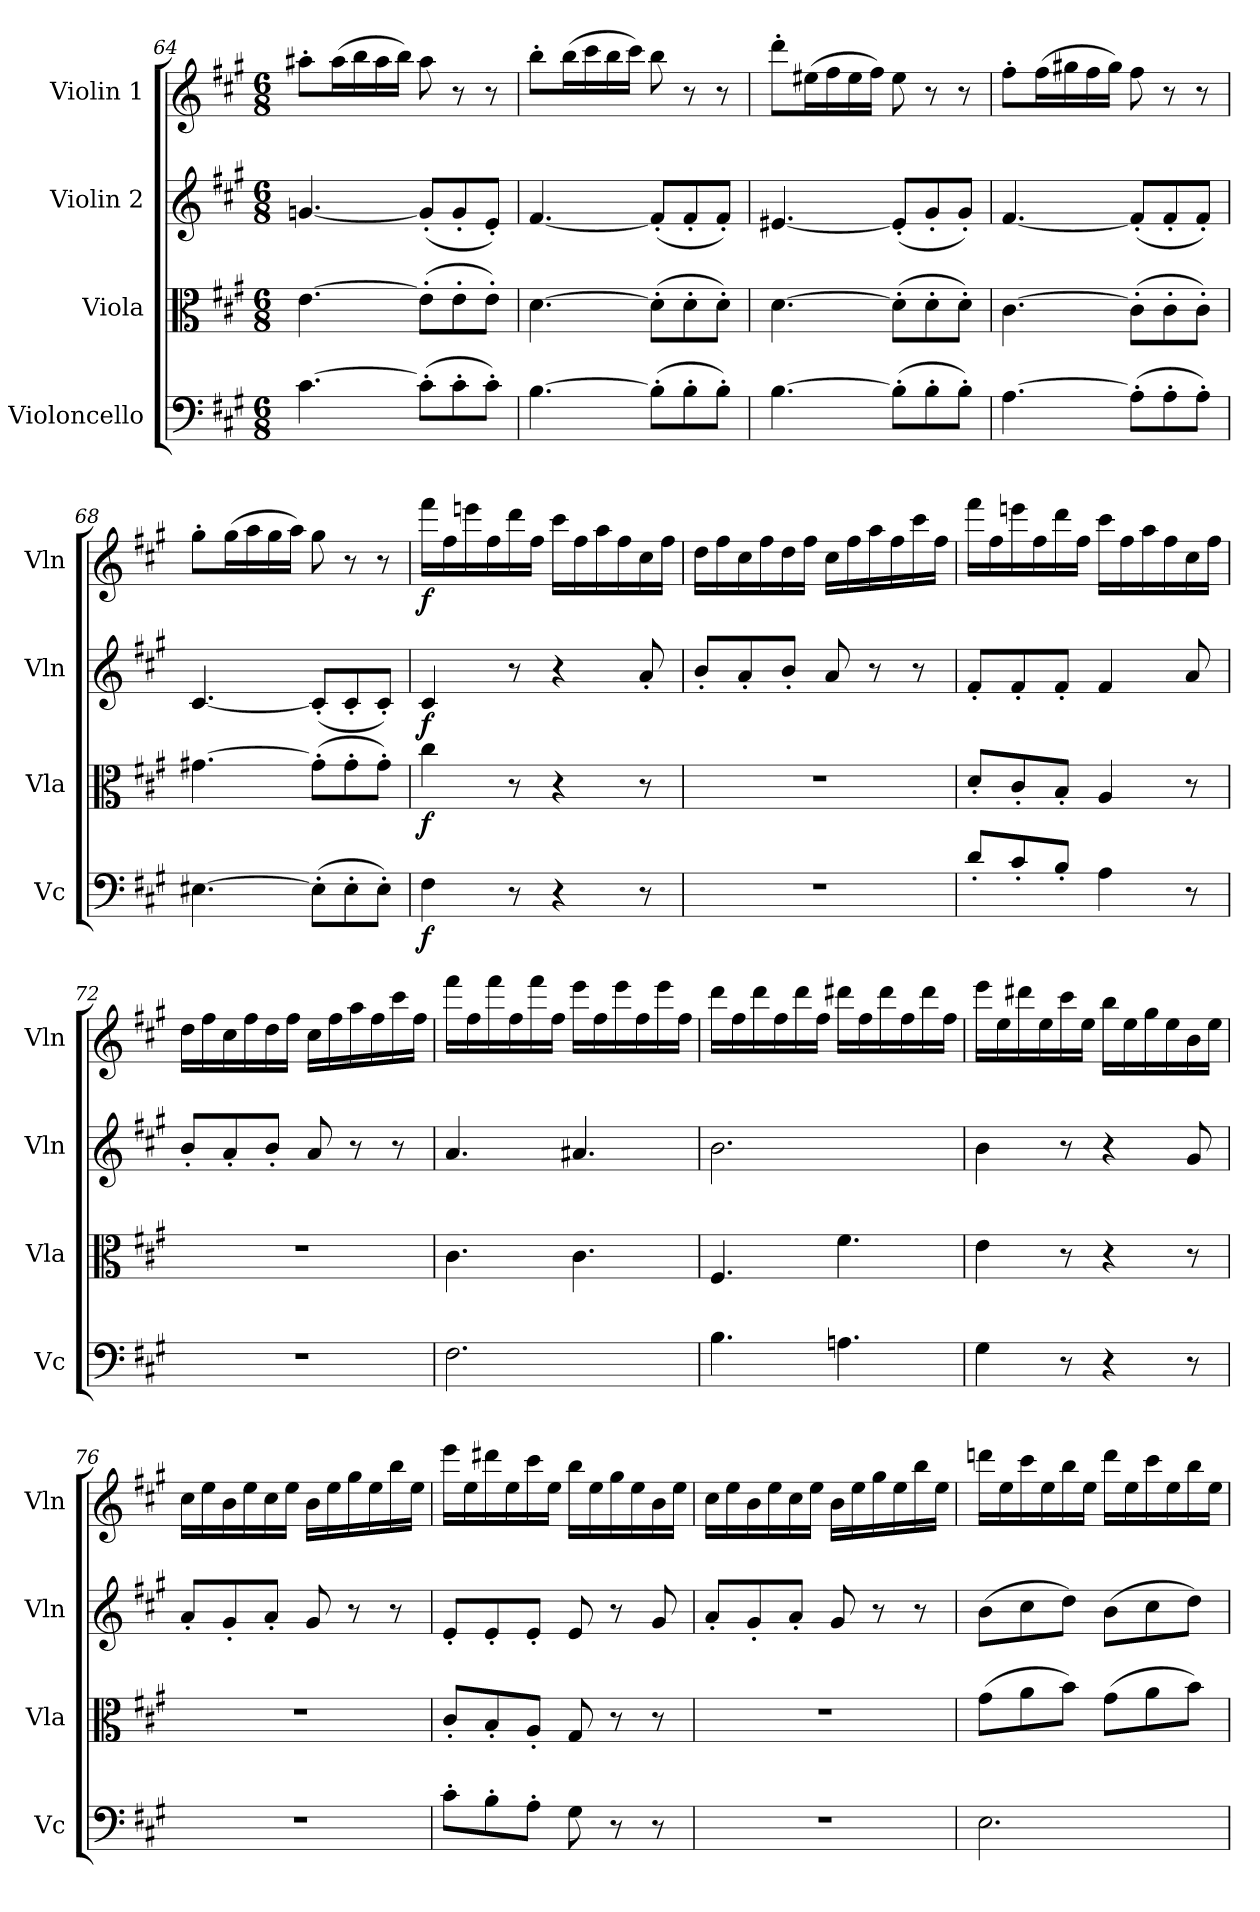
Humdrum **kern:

**kern	**dynam	**kern	**dynam	**kern	**dynam	**kern	**dynam
*part4	*part4	*part3	*part3	*part2	*part2	*part1	*part1
*staff4	*staff4	*staff3	*staff3	*staff2	*staff2	*staff1	*staff1
*I"Violoncello	*	*I"Viola	*	*I"Violin 2	*	*I"Violin 1	*
*I'Vc	*	*I'Vla	*	*I'Vln	*	*I'Vln	*
*clefF4	*	*clefC3	*	*clefG2	*	*clefG2	*
*k[f#c#g#]	*	*k[f#c#g#]	*	*k[f#c#g#]	*	*k[f#c#g#]	*
*M6/8	*	*M6/8	*	*M6/8	*	*M6/8	*
=64	=64	=64	=64	=64	=64	=64	=64
[4.c#\	.	[4.e\	.	[4.gn/	.	8aa#X'\L	.
.	.	.	.	.	.	(16aa#\L	.
.	.	.	.	.	.	16bb\	.
.	.	.	.	.	.	16aa#\	.
.	.	.	.	.	.	16bb\JJ)	.
(8c#'\L]	.	(8e'\L]	.	(8g'/L]	.	8aa#\	.
8c#'\	.	8e'\	.	8g'/	.	8r	.
8c#'\J)	.	8e'\J)	.	8e'/J)	.	8r	.
!!LO:LB:g=z
=65	=65	=65	=65	=65	=65	=65	=65
[4.B\	.	[4.d\	.	[4.f#/	.	8bb'\L	.
.	.	.	.	.	.	(16bb\L	.
.	.	.	.	.	.	16ccc#\	.
.	.	.	.	.	.	16bb\	.
.	.	.	.	.	.	16ccc#\JJ)	.
(8B'\L]	.	(8d'\L]	.	(8f#'/L]	.	8bb\	.
8B'\	.	8d'\	.	8f#'/	.	8r	.
8B'\J)	.	8d'\J)	.	8f#'/J)	.	8r	.
=66	=66	=66	=66	=66	=66	=66	=66
[4.B\	.	[4.d\	.	[4.e#X/	.	8ddd'\L	.
.	.	.	.	.	.	(16ee#X\L	.
.	.	.	.	.	.	16ff#\	.
.	.	.	.	.	.	16ee#\	.
.	.	.	.	.	.	16ff#\JJ)	.
(8B'\L]	.	(8d'\L]	.	(8e#'/L]	.	8ee#\	.
8B'\	.	8d'\	.	8g#'/	.	8r	.
8B'\J)	.	8d'\J)	.	8g#'/J)	.	8r	.
=67	=67	=67	=67	=67	=67	=67	=67
[4.A\	.	[4.c#\	.	[4.f#/	.	8ff#'\L	.
.	.	.	.	.	.	(16ff#\L	.
.	.	.	.	.	.	16gg#X\	.
.	.	.	.	.	.	16ff#\	.
.	.	.	.	.	.	16gg#\JJ)	.
(8A'\L]	.	(8c#'\L]	.	(8f#'/L]	.	8ff#\	.
8A'\	.	8c#'\	.	8f#'/	.	8r	.
8A'\J)	.	8c#'\J)	.	8f#'/J)	.	8r	.
!!LO:LB:g=z
=68	=68	=68	=68	=68	=68	=68	=68
[4.E#X\	.	[4.g#X\	.	[4.c#/	.	8gg#'\L	.
.	.	.	.	.	.	(16gg#\L	.
.	.	.	.	.	.	16aa\	.
.	.	.	.	.	.	16gg#\	.
.	.	.	.	.	.	16aa\JJ)	.
(8E#'\L]	.	(8g#'\L]	.	(8c#'/L]	.	8gg#\	.
8E#'\	.	8g#'\	.	8c#'/	.	8r	.
8E#'\J)	.	8g#'\J)	.	8c#'/J)	.	8r	.
=69	=69	=69	=69	=69	=69	=69	=69
!	!LO:DY:b	!	!LO:DY:b	!	!LO:DY:b	!	!LO:DY:b
4F#\	f	4cc#\	f	4c#/	f	16fff#\LL	f
.	.	.	.	.	.	16ff#\	.
.	.	.	.	.	.	16eeen\	.
.	.	.	.	.	.	16ff#\	.
8r	.	8r	.	8r	.	16ddd\	.
.	.	.	.	.	.	16ff#\JJ	.
4r	.	4r	.	4r	.	16ccc#\LL	.
.	.	.	.	.	.	16ff#\	.
.	.	.	.	.	.	16aa\	.
.	.	.	.	.	.	16ff#\	.
8r	.	8r	.	8a'/	.	16cc#\	.
.	.	.	.	.	.	16ff#\JJ	.
=70	=70	=70	=70	=70	=70	=70	=70
2.r	.	2.r	.	8b'/L	.	16dd\LL	.
.	.	.	.	.	.	16ff#\	.
.	.	.	.	8a'/	.	16cc#\	.
.	.	.	.	.	.	16ff#\	.
.	.	.	.	8b'/J	.	16dd\	.
.	.	.	.	.	.	16ff#\JJ	.
.	.	.	.	8a/	.	16cc#\LL	.
.	.	.	.	.	.	16ff#\	.
.	.	.	.	8r	.	16aa\	.
.	.	.	.	.	.	16ff#\	.
.	.	.	.	8r	.	16ccc#\	.
.	.	.	.	.	.	16ff#\JJ	.
!!LO:LB:g=z
=71	=71	=71	=71	=71	=71	=71	=71
8d'/L	.	8d'/L	.	8f#'/L	.	16fff#\LL	.
.	.	.	.	.	.	16ff#\	.
8c#'/	.	8c#'/	.	8f#'/	.	16eeen\	.
.	.	.	.	.	.	16ff#\	.
8B'/J	.	8B'/J	.	8f#'/J	.	16ddd\	.
.	.	.	.	.	.	16ff#\JJ	.
4A\	.	4A/	.	4f#/	.	16ccc#\LL	.
.	.	.	.	.	.	16ff#\	.
.	.	.	.	.	.	16aa\	.
.	.	.	.	.	.	16ff#\	.
8r	.	8r	.	8a/	.	16cc#\	.
.	.	.	.	.	.	16ff#\JJ	.
=72	=72	=72	=72	=72	=72	=72	=72
2.r	.	2.r	.	8b'/L	.	16dd\LL	.
.	.	.	.	.	.	16ff#\	.
.	.	.	.	8a'/	.	16cc#\	.
.	.	.	.	.	.	16ff#\	.
.	.	.	.	8b'/J	.	16dd\	.
.	.	.	.	.	.	16ff#\JJ	.
.	.	.	.	8a/	.	16cc#\LL	.
.	.	.	.	.	.	16ff#\	.
.	.	.	.	8r	.	16aa\	.
.	.	.	.	.	.	16ff#\	.
.	.	.	.	8r	.	16ccc#\	.
.	.	.	.	.	.	16ff#\JJ	.
=73	=73	=73	=73	=73	=73	=73	=73
2.F#\	.	4.c#\	.	4.a/	.	16fff#\LL	.
.	.	.	.	.	.	16ff#\	.
.	.	.	.	.	.	16fff#\	.
.	.	.	.	.	.	16ff#\	.
.	.	.	.	.	.	16fff#\	.
.	.	.	.	.	.	16ff#\JJ	.
.	.	4.c#\	.	4.a#X/	.	16eee\LL	.
.	.	.	.	.	.	16ff#\	.
.	.	.	.	.	.	16eee\	.
.	.	.	.	.	.	16ff#\	.
.	.	.	.	.	.	16eee\	.
.	.	.	.	.	.	16ff#\JJ	.
!!LO:LB:g=z
=74	=74	=74	=74	=74	=74	=74	=74
4.B\	.	4.F#/	.	2.b\	.	16ddd\LL	.
.	.	.	.	.	.	16ff#\	.
.	.	.	.	.	.	16ddd\	.
.	.	.	.	.	.	16ff#\	.
.	.	.	.	.	.	16ddd\	.
.	.	.	.	.	.	16ff#\JJ	.
4.An\	.	4.f#\	.	.	.	16ddd#X\LL	.
.	.	.	.	.	.	16ff#\	.
.	.	.	.	.	.	16ddd#\	.
.	.	.	.	.	.	16ff#\	.
.	.	.	.	.	.	16ddd#\	.
.	.	.	.	.	.	16ff#\JJ	.
=75	=75	=75	=75	=75	=75	=75	=75
4G#\	.	4e\	.	4b\	.	16eee\LL	.
.	.	.	.	.	.	16ee\	.
.	.	.	.	.	.	16ddd#X\	.
.	.	.	.	.	.	16ee\	.
8r	.	8r	.	8r	.	16ccc#\	.
.	.	.	.	.	.	16ee\JJ	.
4r	.	4r	.	4r	.	16bb\LL	.
.	.	.	.	.	.	16ee\	.
.	.	.	.	.	.	16gg#\	.
.	.	.	.	.	.	16ee\	.
8r	.	8r	.	8g#/	.	16b\	.
.	.	.	.	.	.	16ee\JJ	.
=76	=76	=76	=76	=76	=76	=76	=76
2.r	.	2.r	.	8a'/L	.	16cc#\LL	.
.	.	.	.	.	.	16ee\	.
.	.	.	.	8g#'/	.	16b\	.
.	.	.	.	.	.	16ee\	.
.	.	.	.	8a'/J	.	16cc#\	.
.	.	.	.	.	.	16ee\JJ	.
.	.	.	.	8g#/	.	16b\LL	.
.	.	.	.	.	.	16ee\	.
.	.	.	.	8r	.	16gg#\	.
.	.	.	.	.	.	16ee\	.
.	.	.	.	8r	.	16bb\	.
.	.	.	.	.	.	16ee\JJ	.
!!LO:PB:g=z
=77	=77	=77	=77	=77	=77	=77	=77
8c#'\L	.	8c#'/L	.	8e'/L	.	16eee\LL	.
.	.	.	.	.	.	16ee\	.
8B'\	.	8B'/	.	8e'/	.	16ddd#X\	.
.	.	.	.	.	.	16ee\	.
8A'\J	.	8A'/J	.	8e'/J	.	16ccc#\	.
.	.	.	.	.	.	16ee\JJ	.
8G#\	.	8G#/	.	8e/	.	16bb\LL	.
.	.	.	.	.	.	16ee\	.
8r	.	8r	.	8r	.	16gg#\	.
.	.	.	.	.	.	16ee\	.
8r	.	8r	.	8g#/	.	16b\	.
.	.	.	.	.	.	16ee\JJ	.
=78	=78	=78	=78	=78	=78	=78	=78
2.r	.	2.r	.	8a'/L	.	16cc#\LL	.
.	.	.	.	.	.	16ee\	.
.	.	.	.	8g#'/	.	16b\	.
.	.	.	.	.	.	16ee\	.
.	.	.	.	8a'/J	.	16cc#\	.
.	.	.	.	.	.	16ee\JJ	.
.	.	.	.	8g#/	.	16b\LL	.
.	.	.	.	.	.	16ee\	.
.	.	.	.	8r	.	16gg#\	.
.	.	.	.	.	.	16ee\	.
.	.	.	.	8r	.	16bb\	.
.	.	.	.	.	.	16ee\JJ	.
=79	=79	=79	=79	=79	=79	=79	=79
2.E\	.	(8g#\L	.	(8b\L	.	16dddn\LL	.
.	.	.	.	.	.	16ee\	.
.	.	8a\	.	8cc#\	.	16ccc#\	.
.	.	.	.	.	.	16ee\	.
.	.	8b\J)	.	8dd\J)	.	16bb\	.
.	.	.	.	.	.	16ee\JJ	.
.	.	(8g#\L	.	(8b\L	.	16ddd\LL	.
.	.	.	.	.	.	16ee\	.
.	.	8a\	.	8cc#\	.	16ccc#\	.
.	.	.	.	.	.	16ee\	.
.	.	8b\J)	.	8dd\J)	.	16bb\	.
.	.	.	.	.	.	16ee\JJ	.
=	=	=	=	=	=	=	=
*-	*-	*-	*-	*-	*-	*-	*-
